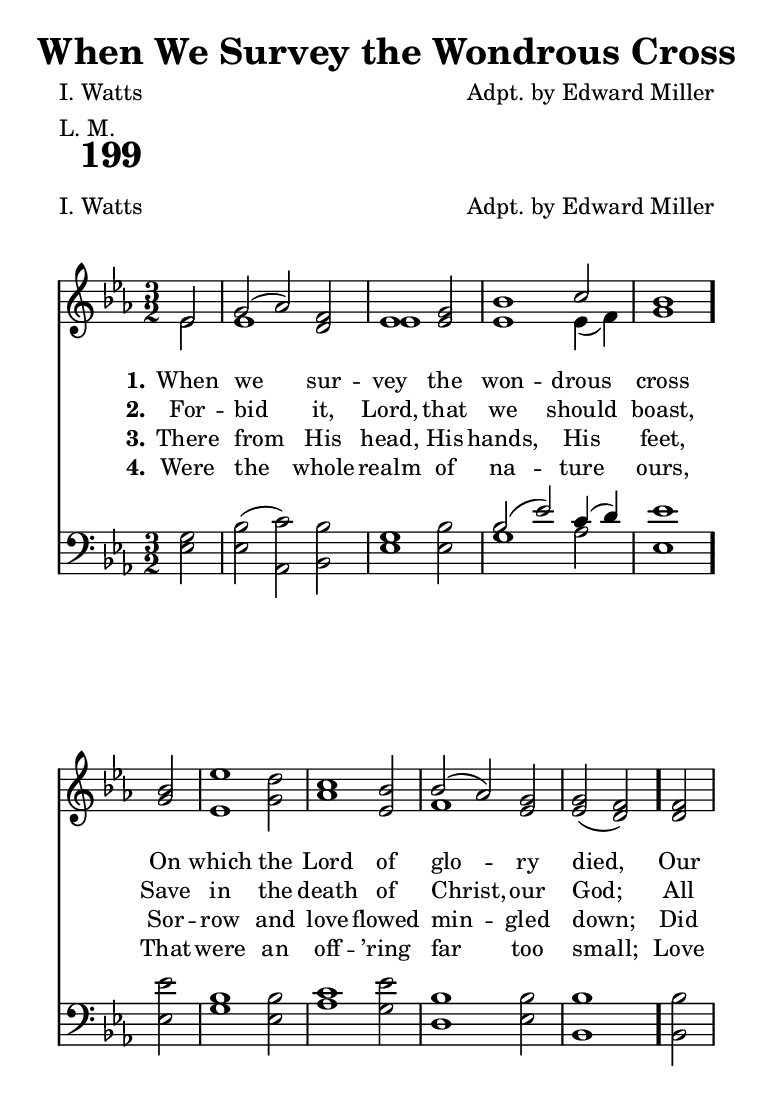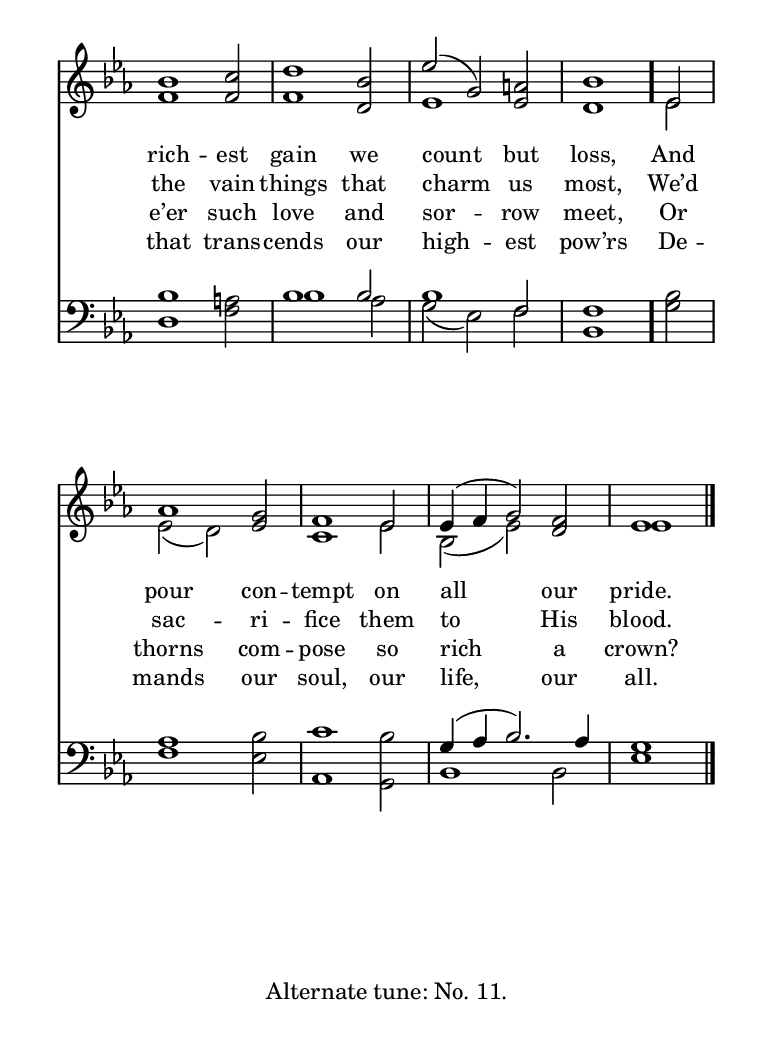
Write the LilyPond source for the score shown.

\include "common/global.ily"
\paper {
  \include "common/paper.ily"
  ragged-last-bottom = ##t
  systems-per-page = ##f
  system-count = #(cond (is-eogsized 2) (#t #f))
  % decrease system-to-system padding to fit onto page with previous score
  system-system-spacing.padding = 2
  system-system-spacing.basic-distance = 2
  scoreTitleMarkup = \markup {
    \override #'(baseline-skip . 3.5)
    \column {
      \override #'(baseline-skip . 3.5)
      \column {
        \fill-line {
          \huge \larger \larger \bold {
            \concat { "  " \fromproperty #'header:hymnnumber }
            \mytitle
            \null
          }
        }
        \fill-line {
          % less lowering (to save vertical space)
          \lower #1 \fromproperty #'header:poet
          \smaller \bold \mysubtitle
          \lower #1 \fromproperty #'header:composer
        }
      }
    }
  }
}

\header{
  %gospel
  hymnnumber = "199"
  title = "When We Survey the Wondrous Cross"
  tunename = "Rockingham"
  meter = "L. M."
  poet = "I. Watts"
  composer = "Adpt. by Edward Miller"
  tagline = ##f
}

global = {
  \include "common/overrides.ily"
  \override Staff.TimeSignature.style = #'numbered
  \time 3/2
  \override Score.MetronomeMark.transparent = ##t % hide all fermata changes too
  \tempo 2=90
  \key ees \major
  \partial 2
  \autoBeamOff
}

notesSoprano = {
\global
\relative c' {

  ees2 | g( aes) f | ees1 g2 | bes1 c2 | bes1
  bes2 | ees1 d2 | c1 bes2 | bes( aes) g | g( f)
  f2 | bes1 c2 | d1 bes2 | ees( g,) a | bes1
  ees,2 | aes1 g2 | f1 ees2 | ees4( f g2) f | ees1

  \bar "|."

}
}

notesAlto = {
\global
\relative e' {

  ees2 | ees1 d2 | ees1 ees2 | ees1 ees4( f) | g1
  g2 | ees1 g2 | aes1 ees2 | f1 ees2 | ees( d)
  d2 | f1 f2 | f1 d2 | ees1 ees2 | d1
  ees2 | ees( d) ees | c1 ees2 | bes2( ees) d | ees1

}
}

notesTenor = {
\global
\relative a {

  g2 | bes( c) bes | g1 bes2 | bes( ees) c4( d) | ees1
  ees2 | bes1 bes2 | c1 ees2 | bes1 bes2 | bes1
  bes2 | bes1 a2 | bes1 bes2 | bes1 f2 | f1
  bes2 | aes1 bes2 | c1 bes2 | g4( aes bes2.) aes4 | g1

}
}

notesBass = {
\global
\relative f {

  ees2 | ees( aes,) bes | ees1 ees2 g1 aes2 | ees1
  ees2 | g1 ees2 | aes1 g2 | d1 ees2 | bes1
  bes2 d1 f2 | bes1 aes2 | g( ees) f | bes,1
  g'2 | f1 ees2 | aes,1 g2 | bes1 bes2 | ees1

}
}

wordsA = \lyricmode {
\set stanza = "1."

When we sur -- vey the won -- drous cross \bar "."
On which the Lord of glo -- ry died, \bar "."
Our rich -- est gain we count but loss, \bar "."
And pour con -- tempt on all our pride. \bar "."

}

wordsB = \lyricmode {
\set stanza = "2."

For -- bid it, Lord, that we should boast,
Save in the death of Christ, our God;
All the vain things that charm us most,
We’d sac -- ri -- fice them to His blood.

}

wordsC = \lyricmode {
\set stanza = "3."

There from His head, His hands, His feet,
Sor -- row and love flowed min -- gled down;
Did e’er such love and sor -- row meet,
Or thorns com -- pose so rich a crown?

}

wordsD = \lyricmode {
\set stanza = "4."

Were the whole realm of na -- ture ours,
That were an off -- ’ring far too small;
Love that trans -- cends our high -- est pow’rs
De -- mands our soul, our life, our all.

}

\score {
  \context ChoirStaff <<
    \context Staff = upper <<
      \set Staff.autoBeaming = ##f
      \set ChoirStaff.systemStartDelimiter = #'SystemStartBar
      \set ChoirStaff.printPartCombineTexts = ##f
      \partcombine #'(2 . 11) \notesSoprano \notesAlto
      \context NullVoice = sopranos { \voiceOne << \notesSoprano >> }
      \context Lyrics = one   \lyricsto sopranos \wordsA
      \context Lyrics = two   \lyricsto sopranos \wordsB
      \context Lyrics = three \lyricsto sopranos \wordsC
      \context Lyrics = four  \lyricsto sopranos \wordsD
    >>
    \context Staff = men <<
      \set Staff.autoBeaming = ##f
      \clef bass
      \set ChoirStaff.printPartCombineTexts = ##f
      \partcombine #'(2 . 11) \notesTenor \notesBass
    >>
  >>
  \layout {
    \include "common/layout.ily"
    \context {
      \Lyrics
      % Compensate for wide lyrics by squashing things a bit
      \override LyricSpace.minimum-distance = #0.3
    }

  }
  \midi{
    \include "common/midi.ily"
  }
}

\noPageBreak \markup { \fill-line { \raise #5 \line { Alternate tune: No. 11. } } }

\version "2.19.49"  % necessary for upgrading to future LilyPond versions.

% vi:set et ts=2 sw=2 ai nocindent syntax=lilypond:
